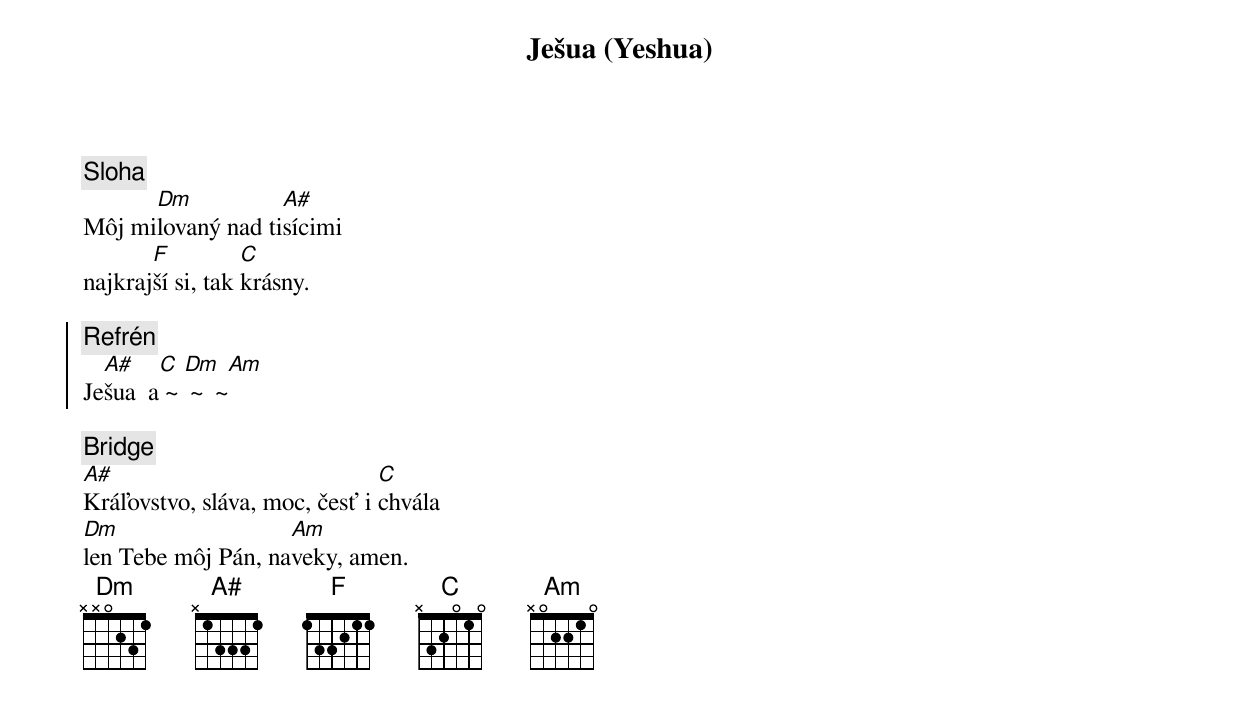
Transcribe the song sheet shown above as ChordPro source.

{title: Ješua (Yeshua)}

{sov}
{comment: Sloha}
Môj mi[Dm]lovaný nad ti[A#]sícimi
najkraj[F]ší si, tak [C]krásny.
{eov}

{soc}
{comment: Refrén}
Je[A#]šua  a[C] ~ [Dm] ~  ~[Am]
{eoc}

{sob}
{comment: Bridge}
[A#]Kráľovstvo, sláva, moc, česť i [C]chvála
[Dm]len Tebe môj Pán, na[Am]veky, amen.
{eob}
